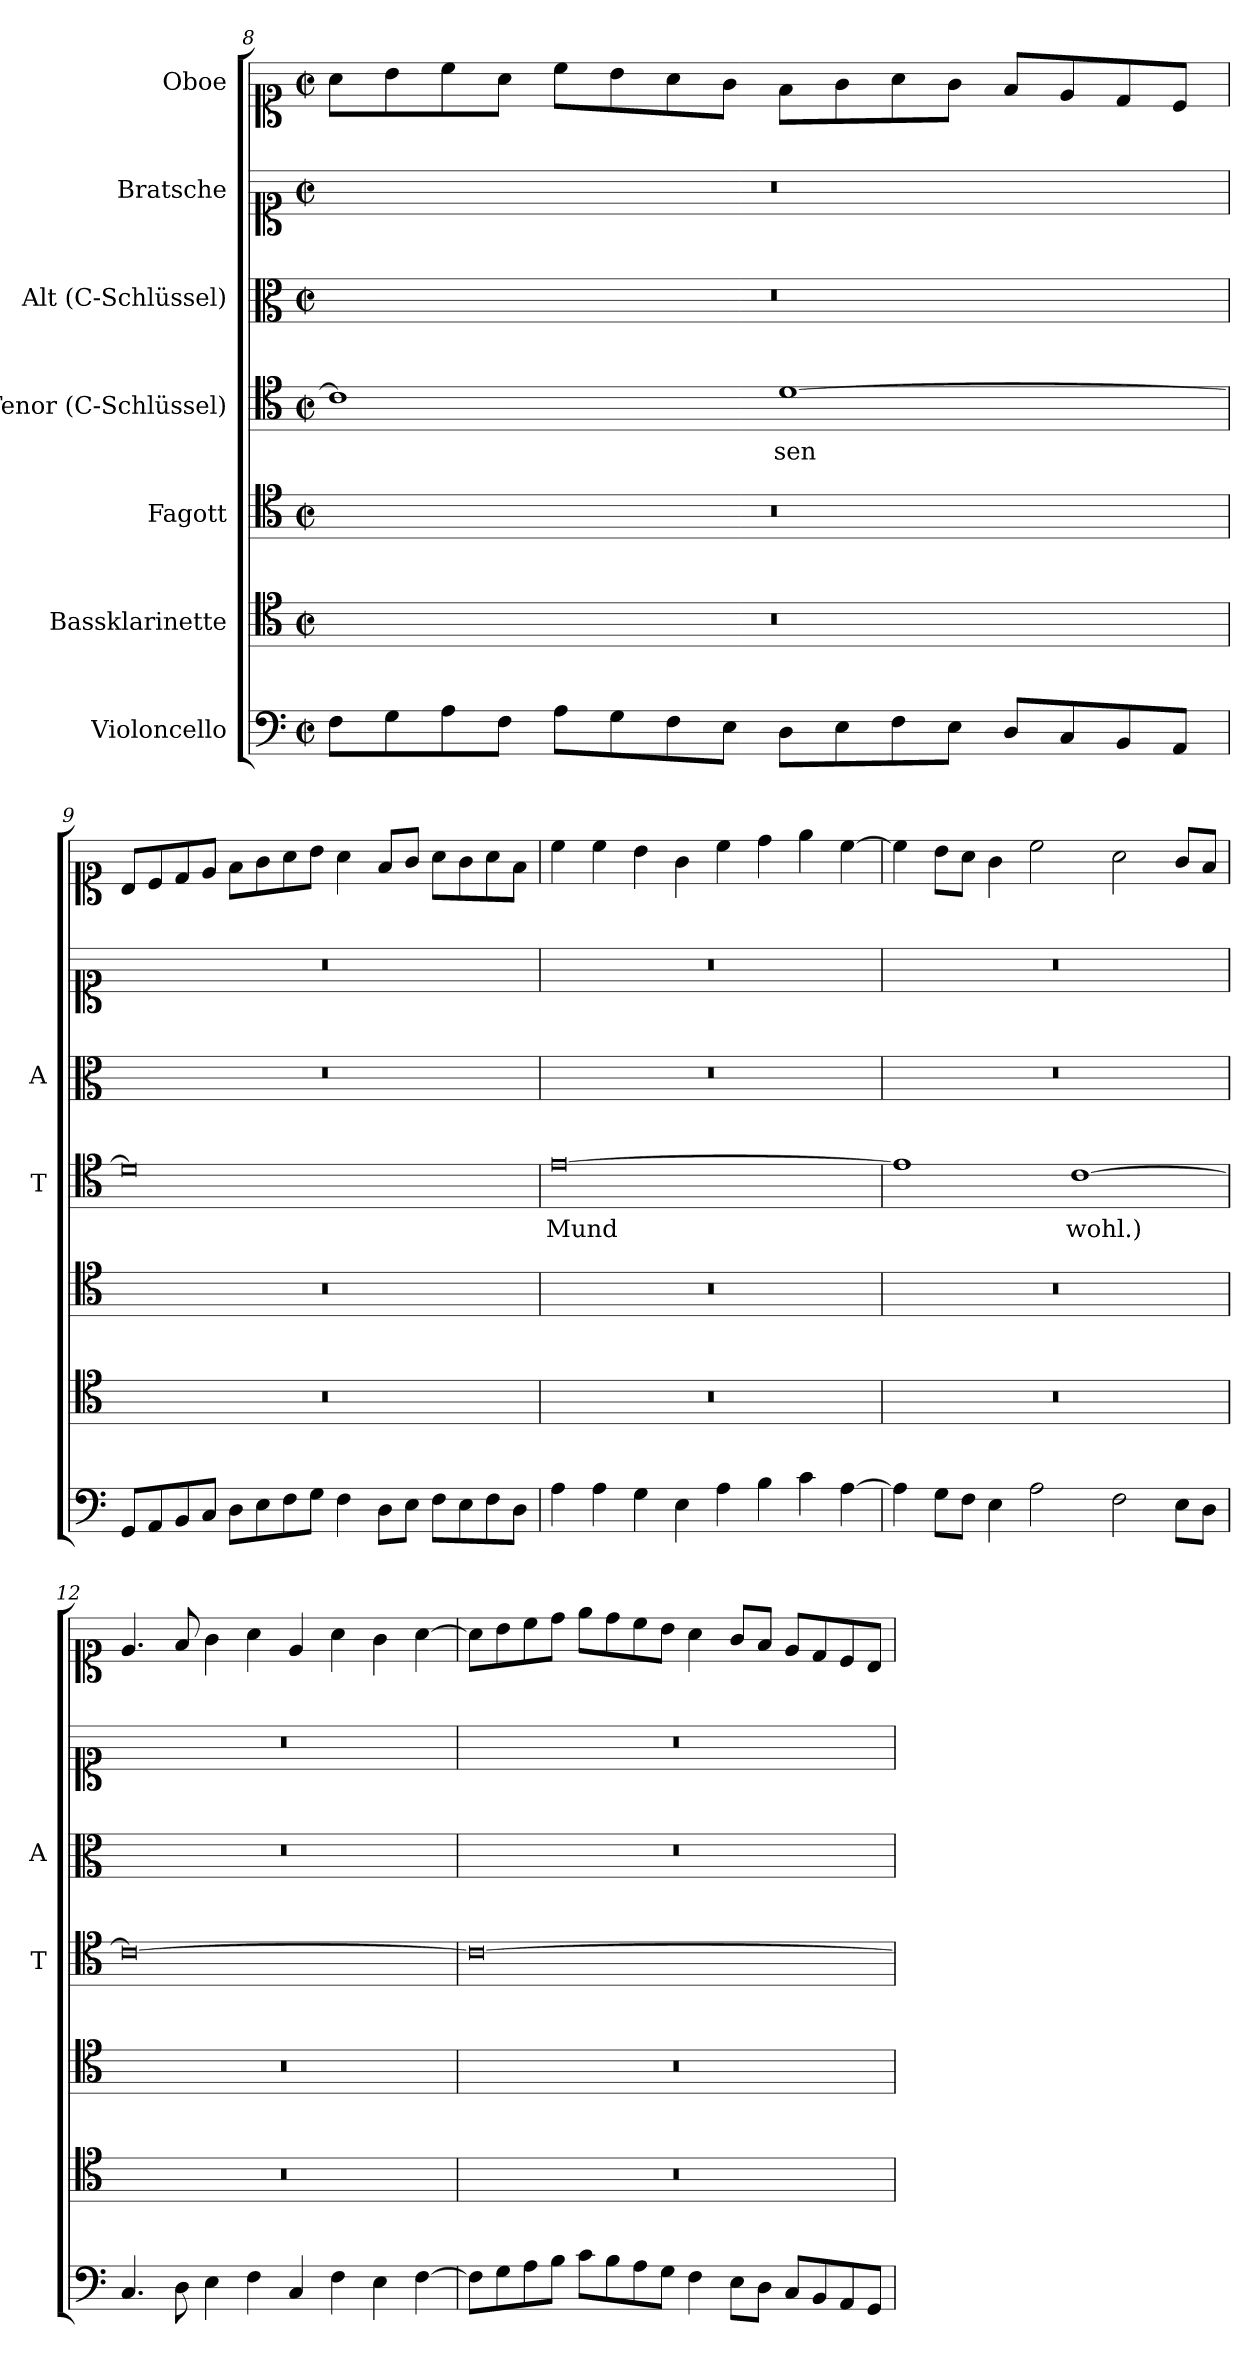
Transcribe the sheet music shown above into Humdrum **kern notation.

**kern	**kern	**kern	**kern	**text	**kern	**kern	**kern
*part7	*part6	*part5	*part4	*part4	*part3	*part2	*part1
*staff7	*staff6	*staff5	*staff4	*staff4	*staff3	*staff2	*staff1
*I"Violoncello	*I"Bassklarinette	*I"Fagott	*I"Tenor (C-Schlüssel)	*	*I"Alt (C-Schlüssel)	*I"Bratsche	*I"Oboe
*	*	*	*I'T	*	*I'A	*	*
!!LO:PB:g=z
*clefF4	*clefC4	*clefC4	*clefC4	*	*clefC3	*clefC1	*clefC1
*k[]	*k[]	*k[]	*k[]	*	*k[]	*k[]	*k[]
*M4/2	*M4/2	*M4/2	*M4/2	*	*M4/2	*M4/2	*M4/2
*met(c|)	*met(c|)	*met(c|)	*met(c|)	*	*met(c|)	*met(c|)	*met(c|)
=8	=8	=8	=8	=8	=8	=8	=8
8F\L	0r	0r	1c]	.	0r	0r	8a\L
8G\	.	.	.	.	.	.	8b\
8A\	.	.	.	.	.	.	8cc\
8F\J	.	.	.	.	.	.	8a\J
8A\L	.	.	.	.	.	.	8cc\L
8G\	.	.	.	.	.	.	8b\
8F\	.	.	.	.	.	.	8a\
8E\J	.	.	.	.	.	.	8g\J
!	!	!	!	!LO:LY:b	!	!	!
8D\L	.	.	[1d	-sen	.	.	8f\L
8E\	.	.	.	.	.	.	8g\
8F\	.	.	.	.	.	.	8a\
8E\J	.	.	.	.	.	.	8g\J
8D/L	.	.	.	.	.	.	8f/L
8C/	.	.	.	.	.	.	8e/
8BB/	.	.	.	.	.	.	8d/
8AA/J	.	.	.	.	.	.	8c/J
=9	=9	=9	=9	=9	=9	=9	=9
8GG/L	0r	0r	0d]	.	0r	0r	8B/L
8AA/	.	.	.	.	.	.	8c/
8BB/	.	.	.	.	.	.	8d/
8C/J	.	.	.	.	.	.	8e/J
8D\L	.	.	.	.	.	.	8f\L
8E\	.	.	.	.	.	.	8g\
8F\	.	.	.	.	.	.	8a\
8G\J	.	.	.	.	.	.	8b\J
4F\	.	.	.	.	.	.	4a\
8D\L	.	.	.	.	.	.	8f/L
8E\J	.	.	.	.	.	.	8g/J
8F\L	.	.	.	.	.	.	8a\L
8E\	.	.	.	.	.	.	8g\
8F\	.	.	.	.	.	.	8a\
8D\J	.	.	.	.	.	.	8f\J
=10	=10	=10	=10	=10	=10	=10	=10
!	!	!	!	!LO:LY:b	!	!	!
4A\	0r	0r	[0e	Mund	0r	0r	4cc\
4A\	.	.	.	.	.	.	4cc\
4G\	.	.	.	.	.	.	4b\
4E\	.	.	.	.	.	.	4g\
4A\	.	.	.	.	.	.	4cc\
4B\	.	.	.	.	.	.	4dd\
4c\	.	.	.	.	.	.	4ee\
[4A\	.	.	.	.	.	.	[4cc\
!!LO:LB:g=z
=11	=11	=11	=11	=11	=11	=11	=11
4A\]	0r	0r	1e]	.	0r	0r	4cc\]
8G\L	.	.	.	.	.	.	8b\L
8F\J	.	.	.	.	.	.	8a\J
4E\	.	.	.	.	.	.	4g\
2A\	.	.	.	.	.	.	2cc\
!	!	!	!	!LO:LY:b	!	!	!
.	.	.	[1c	wohl.)	.	.	.
2F\	.	.	.	.	.	.	2a\
8E\L	.	.	.	.	.	.	8g/L
8D\J	.	.	.	.	.	.	8f/J
=12	=12	=12	=12	=12	=12	=12	=12
4.C/	0r	0r	0c_	.	0r	0r	4.e/
8D\	.	.	.	.	.	.	8f/
4E\	.	.	.	.	.	.	4g\
4F\	.	.	.	.	.	.	4a\
4C/	.	.	.	.	.	.	4e/
4F\	.	.	.	.	.	.	4a\
4E\	.	.	.	.	.	.	4g\
[4F\	.	.	.	.	.	.	[4a\
=13	=13	=13	=13	=13	=13	=13	=13
8F\L]	0r	0r	0c_	.	0r	0r	8a\L]
8G\	.	.	.	.	.	.	8b\
8A\	.	.	.	.	.	.	8cc\
8B\J	.	.	.	.	.	.	8dd\J
8c\L	.	.	.	.	.	.	8ee\L
8B\	.	.	.	.	.	.	8dd\
8A\	.	.	.	.	.	.	8cc\
8G\J	.	.	.	.	.	.	8b\J
4F\	.	.	.	.	.	.	4a\
8E\L	.	.	.	.	.	.	8g/L
8D\J	.	.	.	.	.	.	8f/J
8C/L	.	.	.	.	.	.	8e/L
8BB/	.	.	.	.	.	.	8d/
8AA/	.	.	.	.	.	.	8c/
8GG/J	.	.	.	.	.	.	8B/J
=	=	=	=	=	=	=	=
*-	*-	*-	*-	*-	*-	*-	*-
